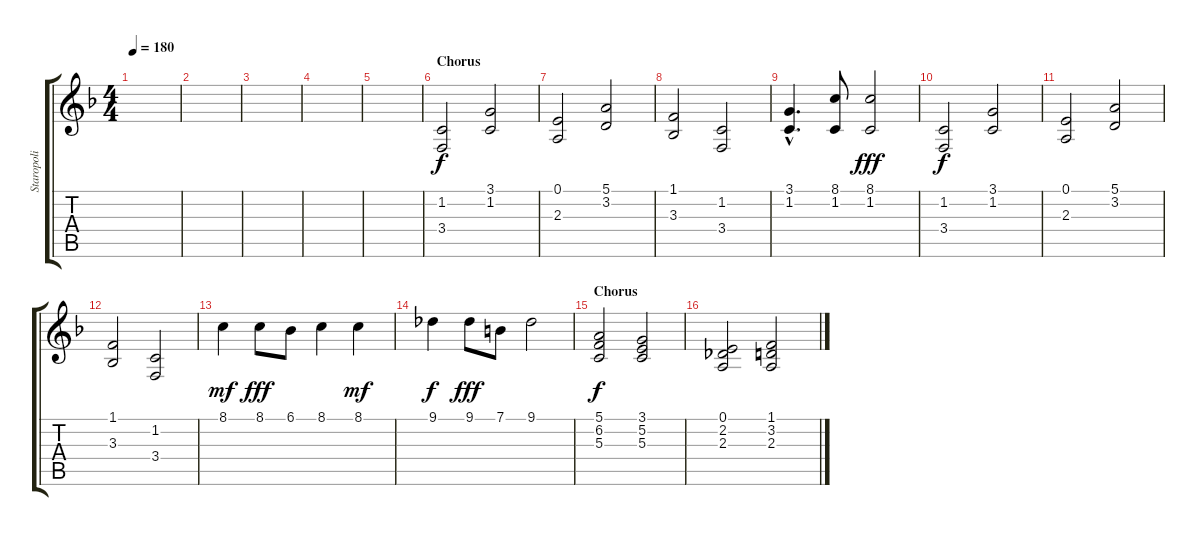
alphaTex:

\track ("Staropoli 3" "Staropoli ") {instrument churchorgan}
\staff {score tabs}
\tuning (E4 B3 G3 D3 A2 E2) {hide}
\ts (4 4)
\tempo 180
\clef g2
\ks dminor
|
|
|
|
|
\section ("" "Chorus")
(1.2 3.4).2{dy f} (3.1 1.2).2 |
(0.1 2.3).2 (5.1 3.2).2 |
(1.1 3.3).2 (1.2 3.4).2 |
(3.1{hac} 1.2{hac}).4{d} (8.1 1.2).8 (8.1 1.2).2{dy fff} |
(1.2 3.4).2{dy f} (3.1 1.2).2 |
(0.1 2.3).2 (5.1 3.2).2 |
(1.1 3.3).2 (1.2 3.4).2 |
8.1.4{dy mf} 8.1.8{dy fff} 6.1.8 8.1.4 8.1.4{dy mf} |
9.1.4{dy f} 9.1.8{dy fff} 7.1.8 9.1.2 |
\section ("" "Chorus")
(5.1 6.2 5.3).2{dy f instrument churchorgan} (3.1 5.2 5.3).2 |
(0.1 2.2 2.3).2 (1.1 3.2 2.3).2
